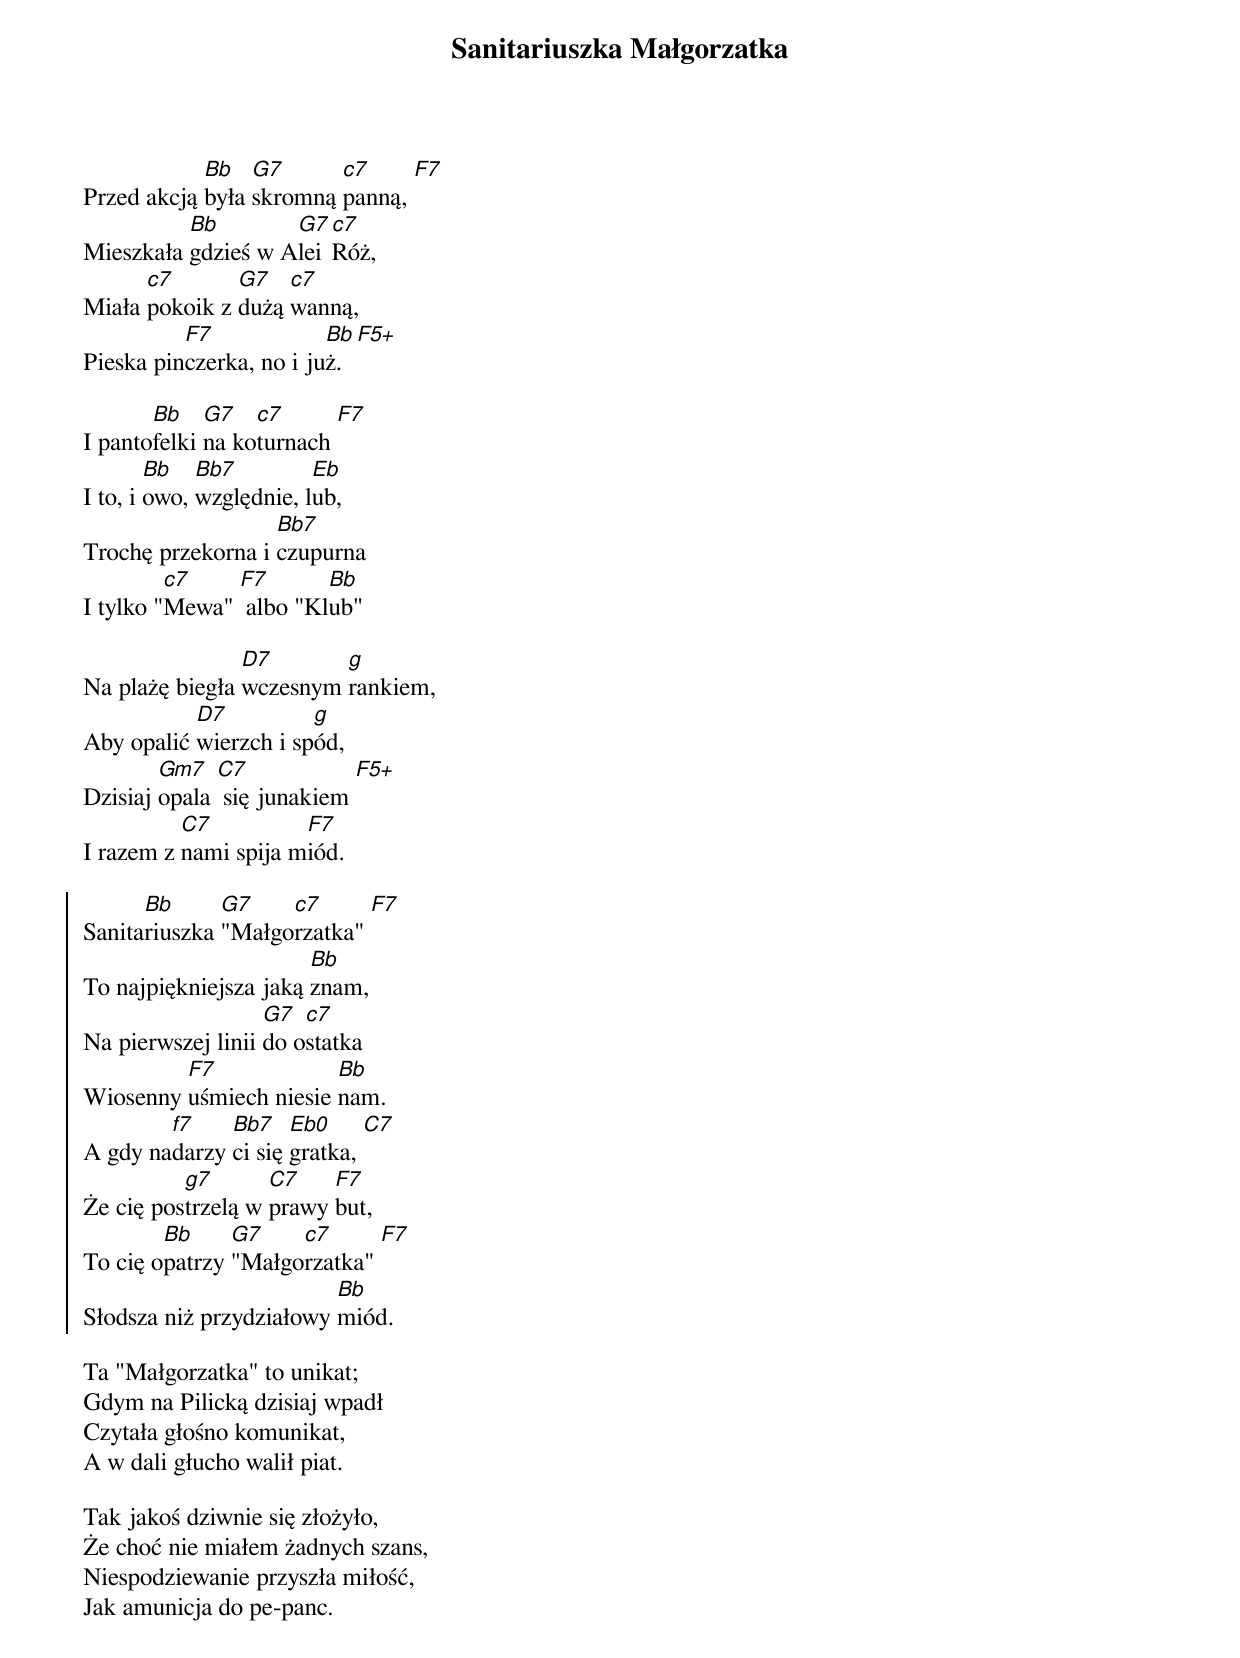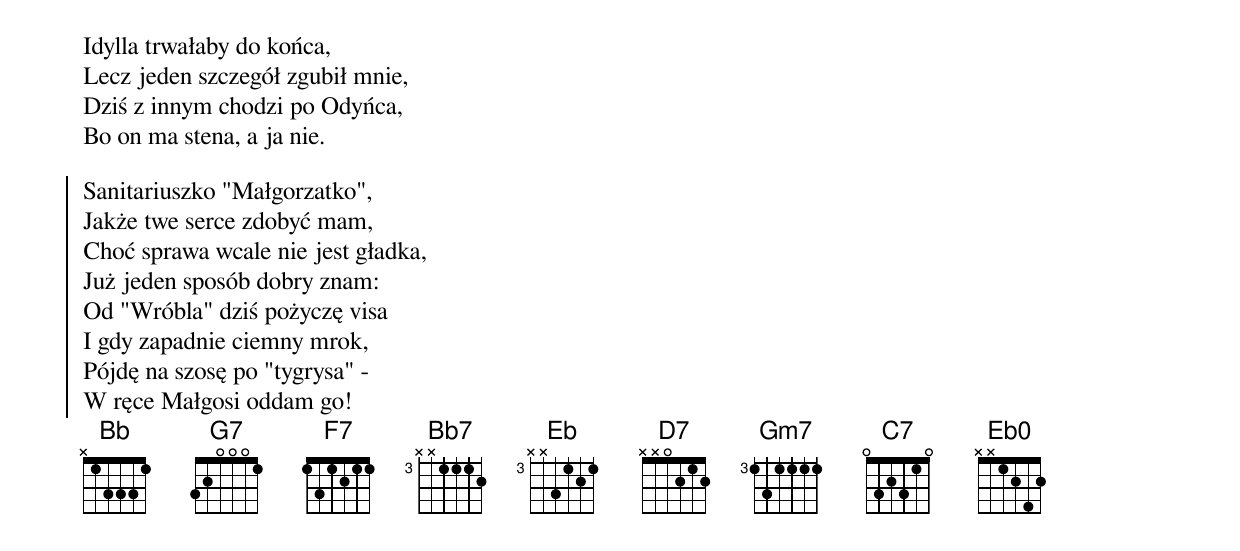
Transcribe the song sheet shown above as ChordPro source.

{title:Sanitariuszka Małgorzatka}
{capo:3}
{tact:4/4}
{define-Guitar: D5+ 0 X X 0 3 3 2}
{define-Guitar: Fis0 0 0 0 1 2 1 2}
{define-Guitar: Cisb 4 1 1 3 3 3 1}

Przed akcją [Bb]była [G7]skromną [c7]panną, [F7]
Mieszkała [Bb]gdzieś w A[G7]lei [c7]Róż,
Miała [c7]pokoik z [G7]dużą [c7]wanną,
Pieska pin[F7]czerka, no i ju[Bb]ż.  [F5+]

I panto[Bb]felki [G7]na ko[c7]turnach [F7]
I to, i [Bb]owo, [Bb7]względnie, l[Eb]ub,
Trochę przekorna i [Bb7]czupurna
I tylko "[c7]Mewa" [F7] albo "Kl[Bb]ub"

Na plażę biegła [D7]wczesnym [g]rankiem,
Aby opalić [D7]wierzch i sp[g]ód,
Dzisiaj [Gm7]opala [C7] się junakiem [F5+]
I razem z [C7]nami spija m[F7]iód.

{soc}
Sanita[Bb]riuszka [G7]"Małgo[c7]rzatka" [F7]
To najpiękniejsza jaką [Bb]znam,
Na pierwszej linii [G7]do o[c7]statka
Wiosenny [F7]uśmiech niesie [Bb]nam.
A gdy na[f7]darzy [Bb7]ci się [Eb0]gratka, [C7]
Że cię pos[g7]trzelą w [C7]prawy [F7]but,
To cię o[Bb]patrzy [G7]"Małgo[c7]rzatka" [F7]
Słodsza niż przydziałowy [Bb]miód.
{eoc}

Ta "Małgorzatka" to unikat;
Gdym na Pilicką dzisiaj wpadł
Czytała głośno komunikat,
A w dali głucho walił piat.

Tak jakoś dziwnie się złożyło,
Że choć nie miałem żadnych szans,
Niespodziewanie przyszła miłość,
Jak amunicja do pe-panc.

Idylla trwałaby do końca,
Lecz jeden szczegół zgubił mnie,
Dziś z innym chodzi po Odyńca,
Bo on ma stena, a ja nie.

{soc}
Sanitariuszko "Małgorzatko",
Jakże twe serce zdobyć mam,
Choć sprawa wcale nie jest gładka,
Już jeden sposób dobry znam:
Od "Wróbla" dziś pożyczę visa
I gdy zapadnie ciemny mrok,
Pójdę na szosę po "tygrysa" -
W ręce Małgosi oddam go!
{eoc}
